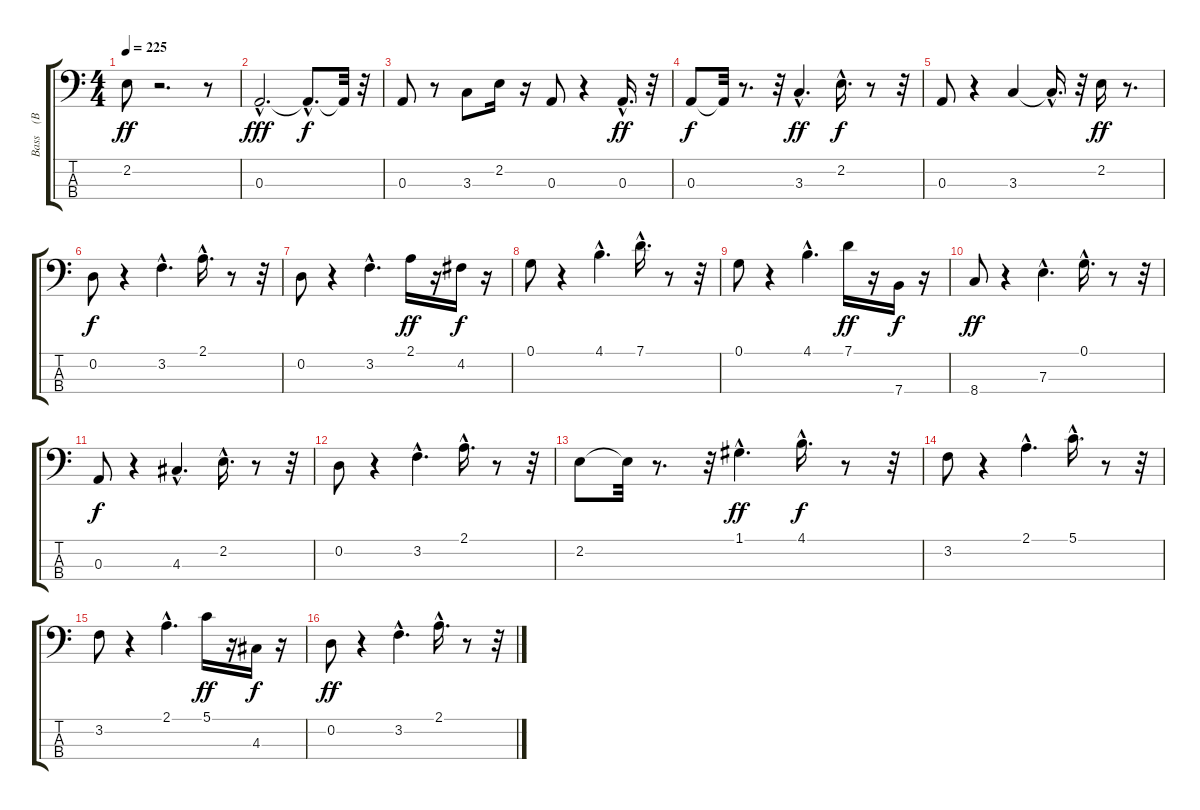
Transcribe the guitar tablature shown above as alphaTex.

\track ("Bass    (BB)" "Bass    (B") {instrument fretlessbass}
\staff {score tabs}
\tuning (G2 D2 A1 E1) {hide}
\ts (4 4)
\tempo 225
\clef f4
\ks c
2.2.8{dy ff} r.2{d} r.8 |
0.3{hac}.2{d dy fff} 0.3{hac t}.8{d dy f} 0.3{t}.32 r.32 |
0.3.8 r.8 3.3.8 2.2.16 r.16 0.3.8 r.4 0.3{hac}.16{d dy ff} r.32 |
0.3.8{dy f} 0.3{t}.32 r.8{d} r.32 3.3{hac}.4{d dy ff} 2.2{hac}.16{d dy f} r.8 r.32 |
0.3.8 r.4 3.3.4 3.3{hac t}.16{d} r.32 2.2.16{dy ff} r.8{d} |
0.2.8{dy f} r.4 3.2{hac}.4{d} 2.1{hac}.16{d} r.8 r.32 |
0.2.8 r.4 3.2{hac}.4{d} 2.1.16{dy ff} r.16 4.2.16{dy f} r.16 |
0.1.8 r.4 4.1{hac}.4{d} 7.1{hac}.16{d} r.8 r.32 |
0.1.8 r.4 4.1{hac}.4{d} 7.1.16{dy ff} r.16 7.4.16{dy f} r.16 |
8.4.8{dy ff} r.4 7.3{hac}.4{d} 0.1{hac}.16{d} r.8 r.32 |
0.3.8{dy f} r.4 4.3{hac}.4{d} 2.2{hac}.16{d} r.8 r.32 |
0.2.8 r.4 3.2{hac}.4{d} 2.1{hac}.16{d} r.8 r.32 |
2.2.8 2.2{t}.32 r.8{d} r.32 1.1{hac}.4{d dy ff} 4.1{hac}.16{d dy f} r.8 r.32 |
3.2.8 r.4 2.1{hac}.4{d} 5.1{hac}.16{d} r.8 r.32 |
3.2.8 r.4 2.1{hac}.4{d} 5.1.16{dy ff} r.16 4.3.16{dy f} r.16 |
0.2.8{dy ff} r.4 3.2{hac}.4{d} 2.1{hac}.16{d} r.8 r.32
